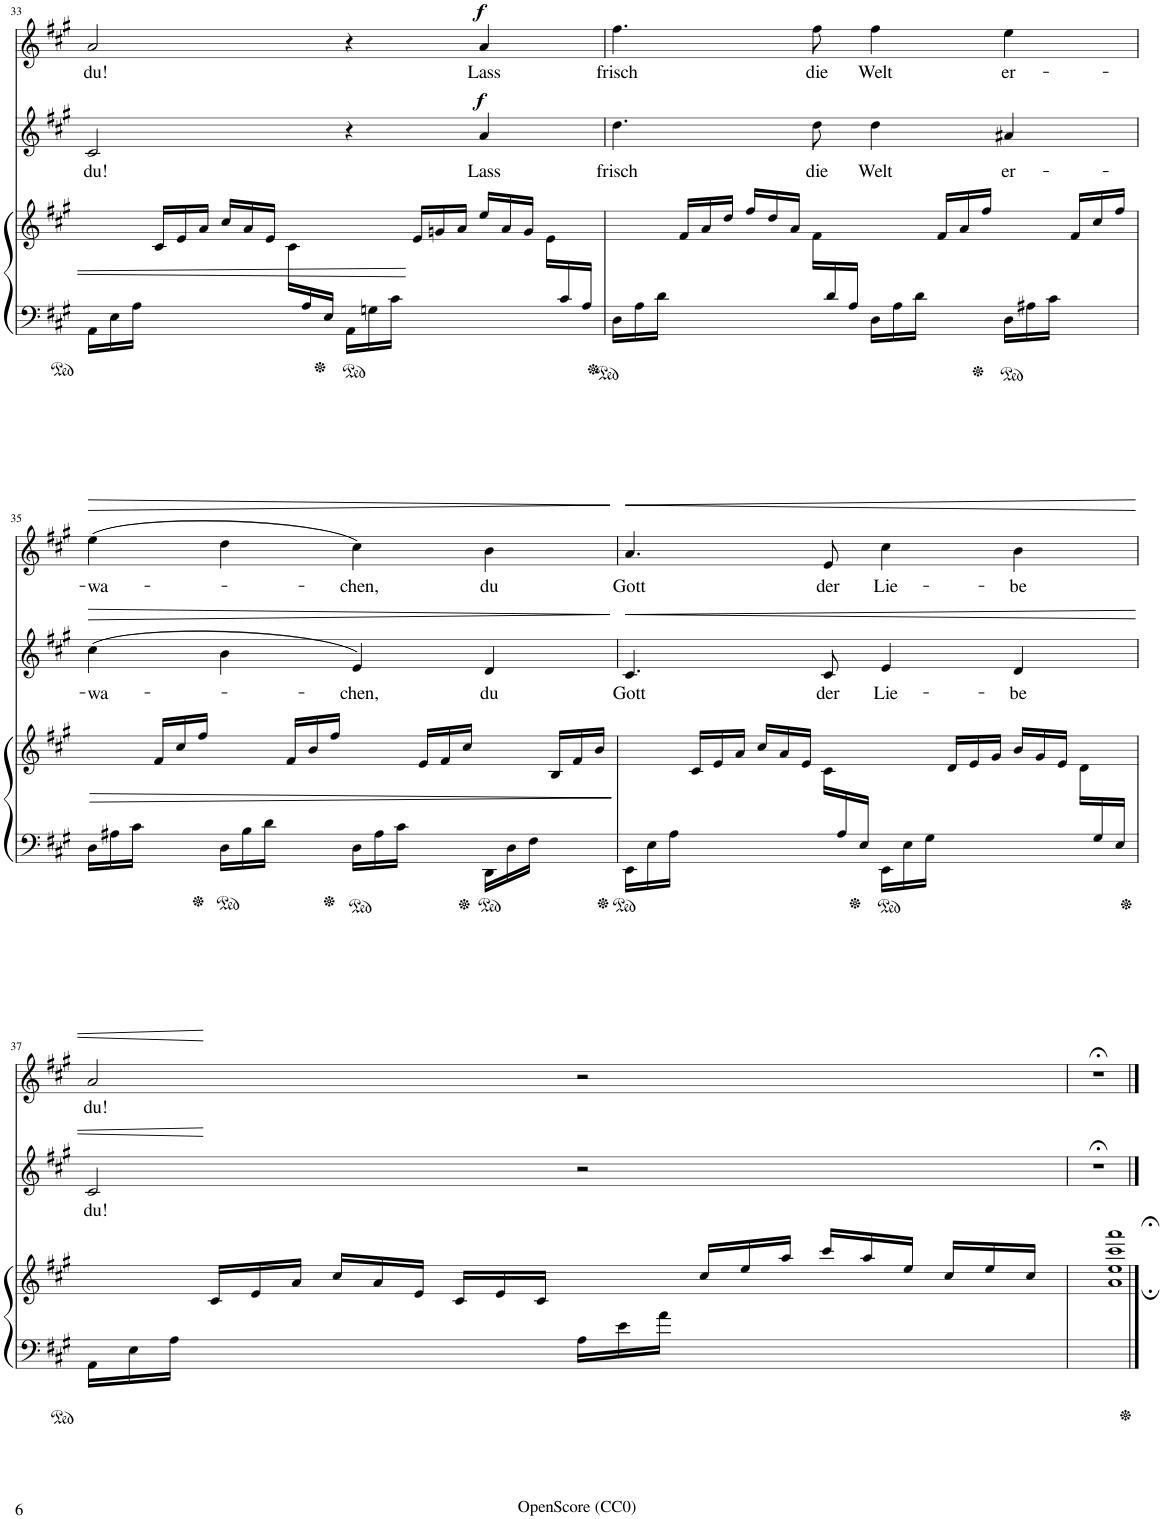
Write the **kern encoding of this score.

**kern	**kern	**dynam	**kern	**text	**dynam	**kern	**text	**dynam
*part3	*part3	*part3	*part2	*part2	*part2	*part1	*part1	*part1
*staff4	*staff3	*staff3/4	*staff2	*staff2	*staff2	*staff1	*staff1	*staff1
*I"Pianoforte	*	*	*I"Soprano 2	*	*	*I"Soprano 1	*	*
*I'Pno	*	*	*	*	*	*	*	*
!!LO:PB:g=z
*clefF4	*clefG2	*	*clefG2	*	*	*clefG2	*	*
*k[f#c#g#]	*k[f#c#g#]	*	*k[f#c#g#]	*	*	*k[f#c#g#]	*	*
*M4/4	*M4/4	*	*M4/4	*	*	*M4/4	*	*
=33	=33	=33	=33	=33	=33	=33	=33	=33
*^	*	*	*	*	*	*	*	*
!	!	!	!	!	!LO:LY:b	!	!	!LO:LY:b	!
24AA\LL	1ryy	8ryy	.	2c#/	du!	.	2a/	du!	.
24E\	.	.	.	.	.	.	.	.	.
24A\JJ	.	.	.	.	.	.	.	.	.
24%7ryy	.	24c#/LL	.	.	.	.	.	.	.
.	.	24e/	.	.	.	.	.	.	.
.	.	24a/JJ	.	.	.	.	.	.	.
.	.	24cc#/LL	.	.	.	.	.	.	.
.	.	24a/	.	.	.	.	.	.	.
.	.	24e/JJ	.	.	.	.	.	.	.
*	*	*Xbrackettup	*	*	*	*	*	*	*
.	.	24c#\LL	.	.	.	.	.	.	.
24A/	.	24%5ryy	.	.	.	.	.	.	.
24E/JJ	.	.	.	.	.	.	.	.	.
24AA\LL	.	.	.	4r	.	.	4r	.	.
24Gn\	.	.	.	.	.	.	.	.	.
24c#\JJ	.	.	.	.	.	.	.	.	.
*	*	*brackettup	*	*	*	*	*	*	*
24%7ryy	.	24e/LL	.	.	.	.	.	.	.
.	.	24gn/	.	.	.	.	.	.	.
.	.	24a/JJ	.	.	.	.	.	.	.
!	!	!	!	!	!LO:LY:b	!LO:DY:a	!	!LO:LY:b	!LO:DY:a
.	.	24ee/LL	.	4a/	Lass	f	4a/	Lass	f
.	.	24a/	.	.	.	.	.	.	.
.	.	24g/JJ	.	.	.	.	.	.	.
*	*	*Xbrackettup	*	*	*	*	*	*	*
.	.	24e\LL	.	.	.	.	.	.	.
24c#/	.	12ryy	.	.	.	.	.	.	.
24A/JJ	.	.	.	.	.	.	.	.	.
=34	=34	=34	=34	=34	=34	=34	=34	=34	=34
*ped	*	*	*	*	*	*	*	*	*
!	!	!	!	!	!LO:LY:b	!	!	!LO:LY:b	!
24D\LL	1ryy	8ryy	.	4.dd\	frisch	.	4.ff#\	frisch	.
24A\	.	.	.	.	.	.	.	.	.
24d\JJ	.	.	.	.	.	.	.	.	.
*	*	*brackettup	*	*	*	*	*	*	*
24%7ryy	.	24f#/LL	.	.	.	.	.	.	.
.	.	24a/	.	.	.	.	.	.	.
.	.	24dd/JJ	.	.	.	.	.	.	.
.	.	24ff#/LL	.	.	.	.	.	.	.
.	.	24dd/	.	.	.	.	.	.	.
.	.	24a/JJ	.	.	.	.	.	.	.
*	*	*Xbrackettup	*	*	*	*	*	*	*
!	!	!	!	!	!LO:LY:b	!	!	!LO:LY:b	!
.	.	24f#\LL	.	8dd\	die	.	8ff#\	die	.
24d/	.	24%5ryy	.	.	.	.	.	.	.
24A/JJ	.	.	.	.	.	.	.	.	.
!	!	!	!	!	!LO:LY:b	!	!	!LO:LY:b	!
24D\LL	.	.	.	4dd\	Welt	.	4ff#\	Welt	.
24A\	.	.	.	.	.	.	.	.	.
24d\JJ	.	.	.	.	.	.	.	.	.
*	*	*brackettup	*	*	*	*	*	*	*
8ryy	.	24f#/LL	.	.	.	.	.	.	.
.	.	24a/	.	.	.	.	.	.	.
.	.	24ff#/JJ	.	.	.	.	.	.	.
*ped	*	*	*	*	*	*	*	*	*
*	*	*Xped	*	*	*	*	*	*	*
!	!	!	!	!	!LO:LY:b	!	!	!LO:LY:b	!
24D\LL	.	8ryy	.	4a#X/	er-	.	4ee\	er-	.
24A#X\	.	.	.	.	.	.	.	.	.
24c#\JJ	.	.	.	.	.	.	.	.	.
8ryy	.	24f#/LL	.	.	.	.	.	.	.
.	.	24cc#/	.	.	.	.	.	.	.
.	.	24ff#/JJ	.	.	.	.	.	.	.
!!LO:LB:g=z
=35	=35	=35	=35	=35	=35	=35	=35	=35	=35
!	!	!	!LO:HP:b=2	!	!LO:LY:b	!LO:HP:b	!	!LO:LY:b	!LO:HP:b
24D\LL	1ryy	8ryy	>	(4cc#\	-wa-	>	(4ee\	-wa-	>
24A#X\	.	.	.	.	.	.	.	.	.
24c#\JJ	.	.	.	.	.	.	.	.	.
8ryy	.	24f#/LL	.	.	.	.	.	.	.
.	.	24cc#/	.	.	.	.	.	.	.
.	.	24ff#/JJ	.	.	.	.	.	.	.
*ped	*	*	*	*	*	*	*	*	*
*	*	*Xped	*	*	*	*	*	*	*
24D\LL	.	8ryy	.	4b\	.	.	4dd\	.	.
24B\	.	.	.	.	.	.	.	.	.
24d\JJ	.	.	.	.	.	.	.	.	.
8ryy	.	24f#/LL	.	.	.	.	.	.	.
.	.	24b/	.	.	.	.	.	.	.
.	.	24ff#/JJ	.	.	.	.	.	.	.
*ped	*	*	*	*	*	*	*	*	*
*	*	*Xped	*	*	*	*	*	*	*
!	!	!	!	!	!LO:LY:b	!	!	!LO:LY:b	!
24D\LL	.	8ryy	.	4e/)	-chen,	.	4cc#\)	-chen,	.
24A#\	.	.	.	.	.	.	.	.	.
24c#\JJ	.	.	.	.	.	.	.	.	.
8ryy	.	24e/LL	.	.	.	.	.	.	.
.	.	24f#/	.	.	.	.	.	.	.
.	.	24cc#/JJ	.	.	.	.	.	.	.
*ped	*	*	*	*	*	*	*	*	*
*	*	*Xped	*	*	*	*	*	*	*
!	!	!	!	!	!LO:LY:b	!	!	!LO:LY:b	!
24DD\LL	.	8ryy	.	4d/	du	.	4b\	du	.
24D\	.	.	.	.	.	.	.	.	.
24F#\JJ	.	.	.	.	.	.	.	.	.
8ryy	.	24B/LL	.	.	.	.	.	.	.
.	.	24f#/	.	.	.	.	.	.	.
.	.	24b/JJ	.	.	.	.	.	.	.
*v	*v	*	*	*	*	*	*	*	*
.	.	]	.	.	]	.	.	]
=36	=36	=36	=36	=36	=36	=36	=36	=36
*^	*	*	*	*	*	*	*	*
*	*	*Xped	*	*	*	*	*	*	*
!	!	!	!	!	!LO:LY:b	!LO:HP:b	!	!LO:LY:b	!LO:HP:b
24EE\LL	1ryy	8ryy	.	4.c#/	Gott	<	4.a/	Gott	<
24E\	.	.	.	.	.	.	.	.	.
24A\JJ	.	.	.	.	.	.	.	.	.
24%7ryy	.	24c#/LL	.	.	.	.	.	.	.
.	.	24e/	.	.	.	.	.	.	.
.	.	24a/JJ	.	.	.	.	.	.	.
.	.	24cc#/LL	.	.	.	.	.	.	.
.	.	24a/	.	.	.	.	.	.	.
.	.	24e/JJ	.	.	.	.	.	.	.
*	*	*Xbrackettup	*	*	*	*	*	*	*
!	!	!	!	!	!LO:LY:b	!	!	!LO:LY:b	!
.	.	24c#\LL	.	8c#/	der	.	8e/	der	.
24A/	.	24%5ryy	.	.	.	.	.	.	.
24E/JJ	.	.	.	.	.	.	.	.	.
!	!	!	!	!	!LO:LY:b	!	!	!LO:LY:b	!
24EE\LL	.	.	.	4e/	Lie-	.	4cc#\	Lie-	.
24E\	.	.	.	.	.	.	.	.	.
24G#\JJ	.	.	.	.	.	.	.	.	.
24%7ryy	.	24d/LL	.	.	.	.	.	.	.
.	.	24e/	.	.	.	.	.	.	.
.	.	24g#/JJ	.	.	.	.	.	.	.
*	*	*brackettup	*	*	*	*	*	*	*
!	!	!	!	!	!LO:LY:b	!	!	!LO:LY:b	!
.	.	24b/LL	.	4d/	-be	.	4b\	-be	.
.	.	24g#/	.	.	.	.	.	.	.
.	.	24e/JJ	.	.	.	.	.	.	.
*	*	*Xbrackettup	*	*	*	*	*	*	*
.	.	24d\LL	.	.	.	.	.	.	.
24G#/	.	12ryy	.	.	.	.	.	.	.
24E/JJ	.	.	.	.	.	.	.	.	.
!!LO:LB:g=z
=37	=37	=37	=37	=37	=37	=37	=37	=37	=37
*ped	*	*	*	*	*	*	*	*	*
!	!	!	!	!	!LO:LY:b	!	!	!LO:LY:b	!
*	*	*	*	*^	*	*	*^	*	*
24AA\LL	1ryy	8ryy	.	2c#/	8ryy	du!	.	2a/	8ryy	du!	.
24E\	.	.	.	.	.	.	.	.	.	.	.
24A\JJ	.	.	.	.	.	.	.	.	.	.	.
*	*	*brackettup	*	*	*	*	*	*	*	*	*
4.ryy	.	24c#/LL	.	.	8ryy	.	[	.	8ryy	.	[
.	.	24e/	.	.	.	.	.	.	.	.	.
.	.	24a/JJ	.	.	.	.	.	.	.	.	.
.	.	24cc#/LL	.	.	4ryy	.	.	.	4ryy	.	.
.	.	24a/	.	.	.	.	.	.	.	.	.
.	.	24e/JJ	.	.	.	.	.	.	.	.	.
.	.	24c#/LL	.	.	.	.	.	.	.	.	.
.	.	24e/	.	.	.	.	.	.	.	.	.
.	.	24c#/JJ	.	.	.	.	.	.	.	.	.
24A\LL	.	8ryy	.	2r	2ryy	.	.	2r	2ryy	.	.
24e\	.	.	.	.	.	.	.	.	.	.	.
24a\JJ	.	.	.	.	.	.	.	.	.	.	.
4.ryy	.	24cc#/LL	.	.	.	.	.	.	.	.	.
.	.	24ee/	.	.	.	.	.	.	.	.	.
.	.	24aa/JJ	.	.	.	.	.	.	.	.	.
.	.	24ccc#/LL	.	.	.	.	.	.	.	.	.
.	.	24aa/	.	.	.	.	.	.	.	.	.
.	.	24ee/JJ	.	.	.	.	.	.	.	.	.
.	.	24cc#/LL	.	.	.	.	.	.	.	.	.
.	.	24ee/	.	.	.	.	.	.	.	.	.
.	.	24cc#/JJ	.	.	.	.	.	.	.	.	.
*	*	*	*	*v	*v	*	*	*	*	*	*
*v	*v	*	*	*	*	*	*v	*v	*	*
=38	=38	=38	=38	=38	=38	=38	=38	=38
*	*^	*	*	*	*	*	*	*
1ryy	1ccc#;< 1aaa;<	1a; 1ee;	.	1r;<	.	.	1r;<	.	.
*	*Xped	*	*	*	*	*	*	*	*
*	*v	*v	*	*	*	*	*	*	*
==	==	==	==	==	==	==	==	==
*-	*-	*-	*-	*-	*-	*-	*-	*-
